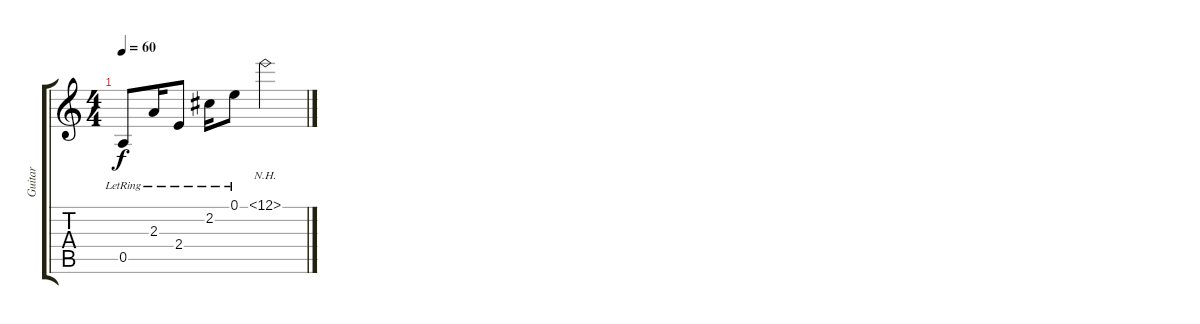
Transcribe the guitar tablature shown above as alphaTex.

\track ("Guitar" "Guitar") {instrument acousticguitarsteel}
\staff {score tabs}
\tuning (E4 B3 G3 D3 A2 E2) {hide}
\ts (4 4)
\tempo 60
\clef g2
\ks c
0.5{lr}.8{dy f} 2.3{lr}.16 2.4{lr}.8 2.2{lr}.16 0.1{lr}.8 12.1{nh}.2
